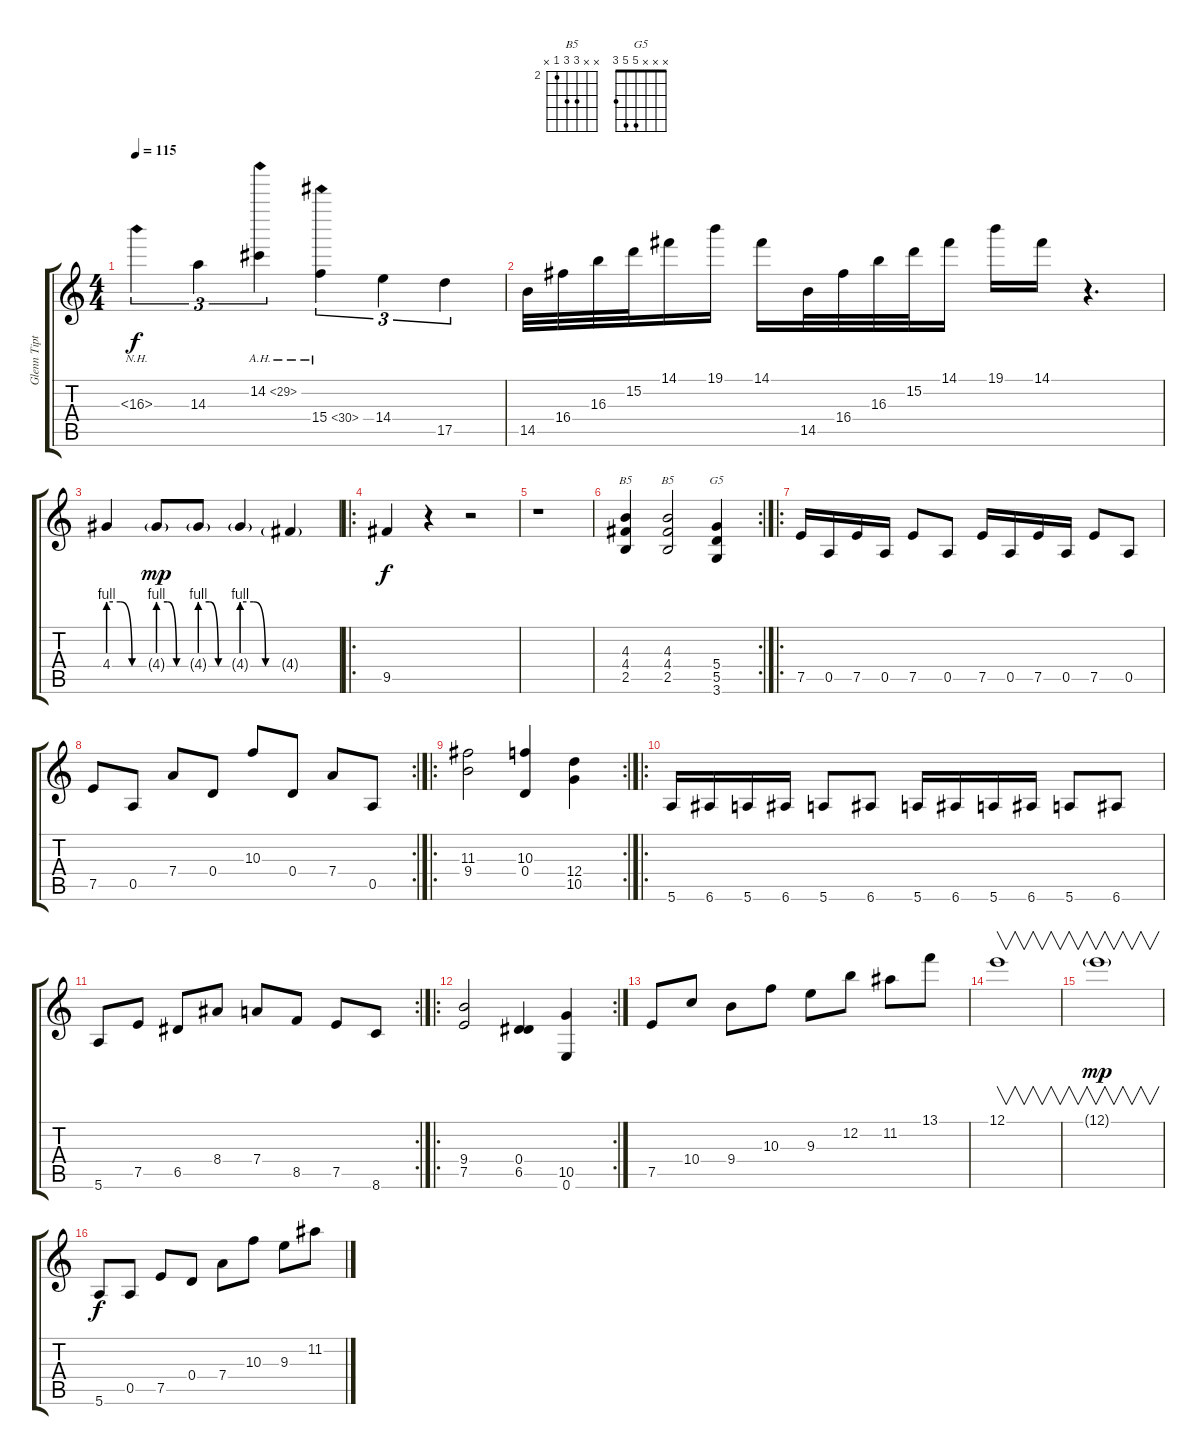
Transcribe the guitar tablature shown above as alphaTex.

\track ("Glenn Tipton and K K DOWNING" "Glenn Tipt") {instrument distortionguitar}
\staff {score tabs}
\tuning (E4 B3 G3 D3 A2 E2) {hide}
\chord ("B5" x x 4 4 2 x)
\chord ("B5" x x 4 4 2 x) {firstfret 2}
\chord ("G5" x x x 5 5 3)
\ts (4 4)
\tempo 115
\clef g2
\ks c
16.3{nh}.4{tu (3 2) dy f} 14.3.4{tu (3 2)} 14.2{ah 15}.4{tu (3 2)} 15.4{ah 15}.4{tu (3 2)} 14.4.4{tu (3 2)} 17.5.4{tu (3 2)} |
14.5.32 16.4.32 16.3.32 15.2.32 14.1.16 19.1.16 14.1.16 14.5.32 16.4.32 16.3.32 15.2.32 14.1.16 19.1.16 14.1.16 r.4{d} |
4.4{be (custom 0 4 20 4 40 0 60 0)}.4 4.4{be (custom 0 4 20 4 40 0 60 0) g}.8{dy mp} 4.4{be (custom 0 4 20 4 40 0 60 0) g}.8 4.4{be (custom 0 4 20 4 40 0 60 0) g}.4 4.4{g}.4 |
\ro
9.5.4{dy f} r.4 r.2 |
r.1 |
\rc 2
(4.3 4.4 2.5).4{ch "B5"} (4.3 4.4 2.5).2{ch "B5"} (5.4 5.5 3.6).4{ch "G5"} |
\ro
7.5.16 0.5.16 7.5.16 0.5.16 7.5.8 0.5.8 7.5.16 0.5.16 7.5.16 0.5.16 7.5.8 0.5.8 |
\rc 2
7.5.8 0.5.8 7.4.8 0.4.8 10.3.8 0.4.8 7.4.8 0.5.8 |
\ro
\rc 2
(11.3 9.4).2 (10.3 0.4).4 (12.4 10.5).4 |
\ro
5.6.16 6.6.16 5.6.16 6.6.16 5.6.8 6.6.8 5.6.16 6.6.16 5.6.16 6.6.16 5.6.8 6.6.8 |
\rc 2
5.6.8 7.5.8 6.5.8 8.4.8 7.4.8 8.5.8 7.5.8 8.6.8 |
\ro
\rc 2
(9.4 7.5).2 (0.4 6.5).4 (10.5 0.6).4 |
7.5.8 10.4.8 9.4.8 10.3.8 9.3.8 12.2.8 11.2.8 13.1.8 |
12.1.1{v} |
12.1{g}.1{v dy mp} |
5.6.8{dy f} 0.5.8 7.5.8 0.4.8 7.4.8 10.3.8 9.3.8 11.2.8
